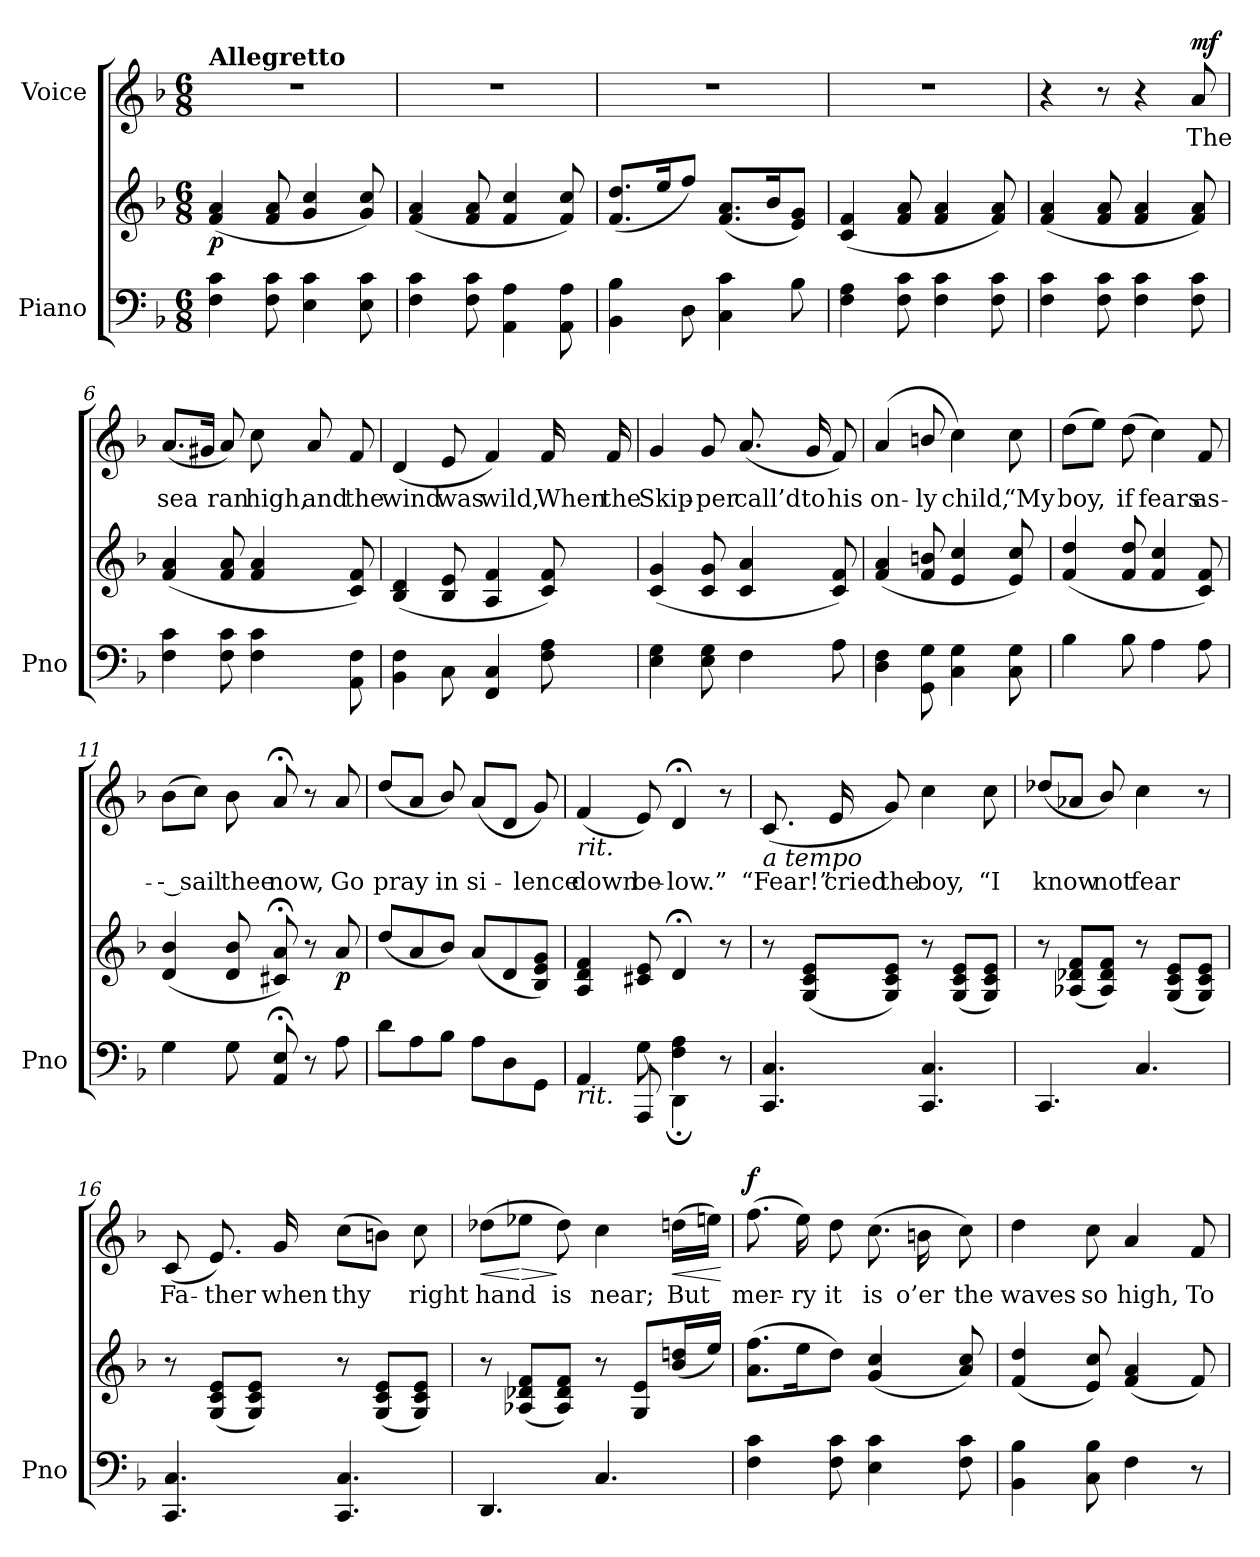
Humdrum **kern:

**kern	**kern	**dynam	**kern	**text	**dynam
*part2	*part2	*part2	*part1	*part1	*part1
*staff3	*staff2	*staff2/3	*staff1	*staff1	*staff1
*I"Piano	*	*	*I"Voice	*	*
*I'Pno	*	*	*	*	*
*clefF4	*clefG2	*	*clefG2	*	*
*k[b-]	*k[b-]	*	*k[b-]	*	*
*M6/8	*M6/8	*	*M6/8	*	*
=1	=1	=1	=1	=1	=1
!	!	!	!LO:TX:a:B:t=Allegretto	!	!
!	!	!LO:DY:b	!	!	!
4F\ 4c\	(4f/ 4a/	p	2.r	.	.
8F\ 8c\	8f/ 8a/	.	.	.	.
4E\ 4c\	4g/ 4cc/	.	.	.	.
8E\ 8c\	8g/ 8cc/)	.	.	.	.
=2	=2	=2	=2	=2	=2
4F\ 4c\	(4f/ 4a/	.	2.r	.	.
8F\ 8c\	8f/ 8a/	.	.	.	.
4AA\ 4A\	4f/ 4cc/	.	.	.	.
8AA\ 8A\	8f/ 8cc/)	.	.	.	.
=3	=3	=3	=3	=3	=3
4BB-\ 4B-\	(8.f/ 8.dd/L	.	2.r	.	.
.	16ee/K	.	.	.	.
8D\	8ff/J)	.	.	.	.
4C\ 4c\	(8.f/ 8.a/L	.	.	.	.
.	16b-/K	.	.	.	.
8B-\	8e/ 8g/J)	.	.	.	.
=4	=4	=4	=4	=4	=4
4F\ 4A\	(4c/ 4f/	.	2.r	.	.
8F\ 8c\	8f/ 8a/	.	.	.	.
4F\ 4c\	4f/ 4a/	.	.	.	.
8F\ 8c\	8f/ 8a/)	.	.	.	.
!!LO:LB:g=z
=5	=5	=5	=5	=5	=5
4F\ 4c\	(4f/ 4a/	.	4r	.	.
8F\ 8c\	8f/ 8a/	.	8r	.	.
4F\ 4c\	4f/ 4a/	.	4r	.	.
!	!	!	!	!LO:LY:b	!LO:DY:a
8F\ 8c\	8f/ 8a/)	.	8a/	The	mf
=6	=6	=6	=6	=6	=6
!	!	!	!	!LO:LY:b	!
4F\ 4c\	(4f/ 4a/	.	(8.a/L	sea	.
.	.	.	16g#X/Jk	.	.
!	!	!	!	!LO:LY:b	!
8F\ 8c\	8f/ 8a/	.	8a/)	ran	.
!	!	!	!	!LO:LY:b	!
4F\ 4c\	4f/ 4a/	.	8cc\	high,	.
!	!	!	!	!LO:LY:b	!
.	.	.	8a/	and	.
!	!	!	!	!LO:LY:b	!
8AA\ 8F\	8c/ 8f/)	.	8f/	the	.
=7	=7	=7	=7	=7	=7
!	!	!	!	!LO:LY:b	!
4BB-\ 4F\	(4B-/ 4d/	.	(4d/	wind	.
!	!	!	!	!LO:LY:b	!
8C\	8B-/ 8e/	.	8e/	was	.
!	!	!	!	!LO:LY:b	!
4FF/ 4C/	4A/ 4f/	.	4f/)	wild,	.
!	!	!	!	!LO:LY:b	!
8F\ 8A\	8c/ 8f/)	.	16f/	When	.
!	!	!	!	!LO:LY:b	!
.	.	.	16f/	the	.
!!LO:LB:g=z
=8	=8	=8	=8	=8	=8
!	!	!	!	!LO:LY:b	!
4E\ 4G\	(4c/ 4g/	.	4g/	Skip-	.
!	!	!	!	!LO:LY:b	!
8E\ 8G\	8c/ 8g/	.	8g/	-per	.
!	!	!	!	!LO:LY:b	!
4F\	4c/ 4a/	.	(8.a/	call’d	.
!	!	!	!	!LO:LY:b	!
.	.	.	16g/	to	.
!	!	!	!	!LO:LY:b	!
8A\	8c/ 8f/)	.	8f/)	his	.
=9	=9	=9	=9	=9	=9
!	!	!	!	!LO:LY:b	!
4D\ 4F\	(4f/ 4a/	.	(4a/	on-	.
!	!	!	!	!LO:LY:b	!
8GG\ 8G\	8f/ 8bn/	.	8bn/	-ly	.
!	!	!	!	!LO:LY:b	!
4C\ 4G\	4e/ 4cc/	.	4cc\)	child,	.
!	!	!	!	!LO:LY:b	!
8C\ 8G\	8e/ 8cc/)	.	8cc\	“My	.
=10	=10	=10	=10	=10	=10
!	!	!	!	!LO:LY:b	!
4B-\	(4f/ 4dd/	.	(8dd\L	boy,	.
.	.	.	8ee\J)	.	.
!	!	!	!	!LO:LY:b	!
8B-\	8f/ 8dd/	.	(8dd\	if	.
!	!	!	!	!LO:LY:b	!
4A\	4f/ 4cc/	.	4cc\)	fears	.
!	!	!	!	!LO:LY:b	!
8A\	8c/ 8f/)	.	8f/	as-	.
!!LO:PB:g=z
=11	=11	=11	=11	=11	=11
!	!	!	!	!LO:LY:b	!
4G\	(4d/ 4b-/	.	(8b-\L	-- sail	.
.	.	.	8cc\J)	.	.
!	!	!	!	!LO:LY:b	!
8G\	8d/ 8b-/	.	8b-\	thee	.
!	!	!	!	!LO:LY:b	!
8AA/; 8E/;	8c#X/;< 8a/;<)	.	8a;</	now,	.
8r	8r	.	8r	.	.
!	!	!LO:DY:b	!	!LO:LY:b	!
8A\	8a/	p	8a/	Go	.
=12	=12	=12	=12	=12	=12
!	!	!	!	!LO:LY:b	!LO:DY:a
!	!	!	!	!	!LO:DY:n=1:a
8d\L	(8dd/L	.	(8dd/L	pray	p other-dynamics
8A\	8a/	.	8a/J	.	.
!	!	!	!	!LO:LY:b	!
8B-\J	8b-/J)	.	8b-/)	in	.
!	!	!	!	!LO:LY:b	!
8A\L	(8a/L	.	(8a/L	si-	.
8D\	8d/	.	8d/J	.	.
!	!	!	!	!LO:LY:b	!
8GG\J	8B-/ 8e/ 8g/J)	.	8g/)	-lence	.
=13	=13	=13	=13	=13	=13
*^	*^	*	*	*	*
!	!	!	!	!	!LO:TX:b:i:t=rit.	!	!
!LO:TX:b:i:t=rit.	!	!	!	!	!	!	!
!	!	!	!	!	!	!LO:LY:b	!
4ryy	4AA/	4A/ 4d/ 4f/	4ryy	.	(4f/	down	.
!	!	!	!	!	!	!LO:LY:b	!
8G\	8AAA/	8c#X/ 8e/	4.ryy	.	8e/)	be-	.
!	!	!	!	!	!	!LO:LY:b	!
4F\ 4A\	4DD;<\	4d;</	.	.	4d;</	-low.”	.
8ryy	8r	8r	8ryy	.	8r	.	.
!!LO:LB:g=z
=14	=14	=14	=14	=14	=14	=14	=14
!	!	!	!	!	!LO:TX:b:i:t=a tempo	!	!
!LO:TX:b:i:t=a tempo	!	!	!	!	!	!	!
!	!	!	!	!	!	!LO:LY:b	!
*v	*v	*	*	*	*	*	*
*	*v	*v	*	*	*	*
4.CC/ 4.C/	8r	.	(8.c/	“Fear!”	.
.	(8G/ 8c/ 8e/L	.	.	.	.
!	!	!	!	!LO:LY:b	!
.	.	.	16e/	cried	.
!	!	!	!	!LO:LY:b	!
.	8G/ 8c/ 8e/J)	.	8g/)	the	.
!	!	!	!	!LO:LY:b	!
4.CC/ 4.C/	8r	.	4cc\	boy,	.
.	(8G/ 8c/ 8e/L	.	.	.	.
!	!	!	!	!LO:LY:b	!
.	8G/ 8c/ 8e/J)	.	8cc\	“I	.
=15	=15	=15	=15	=15	=15
!	!	!	!	!LO:LY:b	!
4.CC/	8r	.	(8dd-X/L	know	.
.	(8A-X/ 8d-X/ 8f/L	.	8a-X/J	.	.
!	!	!	!	!LO:LY:b	!
.	8A-/ 8d-/ 8f/J)	.	8b-/)	not	.
!	!	!	!	!LO:LY:b	!
4.C/	8r	.	4cc\	fear	.
.	(8G/ 8c/ 8e/L	.	.	.	.
.	8G/ 8c/ 8e/J)	.	8r	.	.
=16	=16	=16	=16	=16	=16
!	!	!	!	!LO:LY:b	!
4.CC/ 4.C/	8r	.	(8c/	Fa-	.
!	!	!	!	!LO:LY:b	!
.	(8G/ 8c/ 8e/L	.	8.e/)	-ther	.
.	8G/ 8c/ 8e/J)	.	.	.	.
!	!	!	!	!LO:LY:b	!
.	.	.	16g/	when	.
!	!	!	!	!LO:LY:b	!
4.CC/ 4.C/	8r	.	(8cc\L	thy	.
.	(8G/ 8c/ 8e/L	.	8bn\J)	.	.
!	!	!	!	!LO:LY:b	!
.	8G/ 8c/ 8e/J)	.	8cc\	right	.
!!LO:LB:g=z
=17	=17	=17	=17	=17	=17
!	!	!	!	!LO:LY:b	!LO:HP:b
4.DD/	8r	.	(8dd-X\L	hand	<
!	!	!	!	!	!LO:HP:n=1:b
.	(8A-X/ 8d-X/ 8f/L	.	8ee-X\J	.	[ >
!	!	!	!	!LO:LY:b	!
.	8A-/ 8d-/ 8f/J)	.	8dd-\)	is	]
!	!	!	!	!LO:LY:b	!
4.C/	8r	.	4cc\	near;	.
.	8G/ 8e/L	.	.	.	.
!	!	!	!	!LO:LY:b	!LO:HP:b
.	(16b-/ 16ddn/L	.	(16ddn\LL	But	<
.	16ee/JJ)	.	16een\JJ)	.	.
.	.	.	.	.	[
=18	=18	=18	=18	=18	=18
!	!	!	!	!LO:LY:b	!LO:DY:a
4F\ 4c\	(8.a\ 8.ff\L	.	(8.ff\	mer-	f
!	!	!	!	!LO:LY:b	!
.	16ee\K	.	16ee\)	-ry	.
!	!	!	!	!LO:LY:b	!
8F\ 8c\	8dd\J)	.	8dd\	it	.
!	!	!	!	!LO:LY:b	!
4E\ 4c\	(<4g/ 4cc/	.	(8.cc\	is	.
!	!	!	!	!LO:LY:b	!
.	.	.	16bn\	o’er	.
!	!	!	!	!LO:LY:b	!
8F\ 8c\	8a/ 8cc/)	.	8cc\)	the	.
=19	=19	=19	=19	=19	=19
!	!	!	!	!LO:LY:b	!
4BB-\ 4B-\	(4f/ 4dd/	.	4dd\	waves	.
!	!	!	!	!LO:LY:b	!
8C\ 8B-\	8e/ 8cc/)	.	8cc\	so	.
!	!	!	!	!LO:LY:b	!
4F\	(4f/ 4a/	.	4a/	high,	.
!	!	!	!	!LO:LY:b	!
8r	8f/)	.	8f/	To	.
=	=	=	=	=	=
*-	*-	*-	*-	*-	*-
